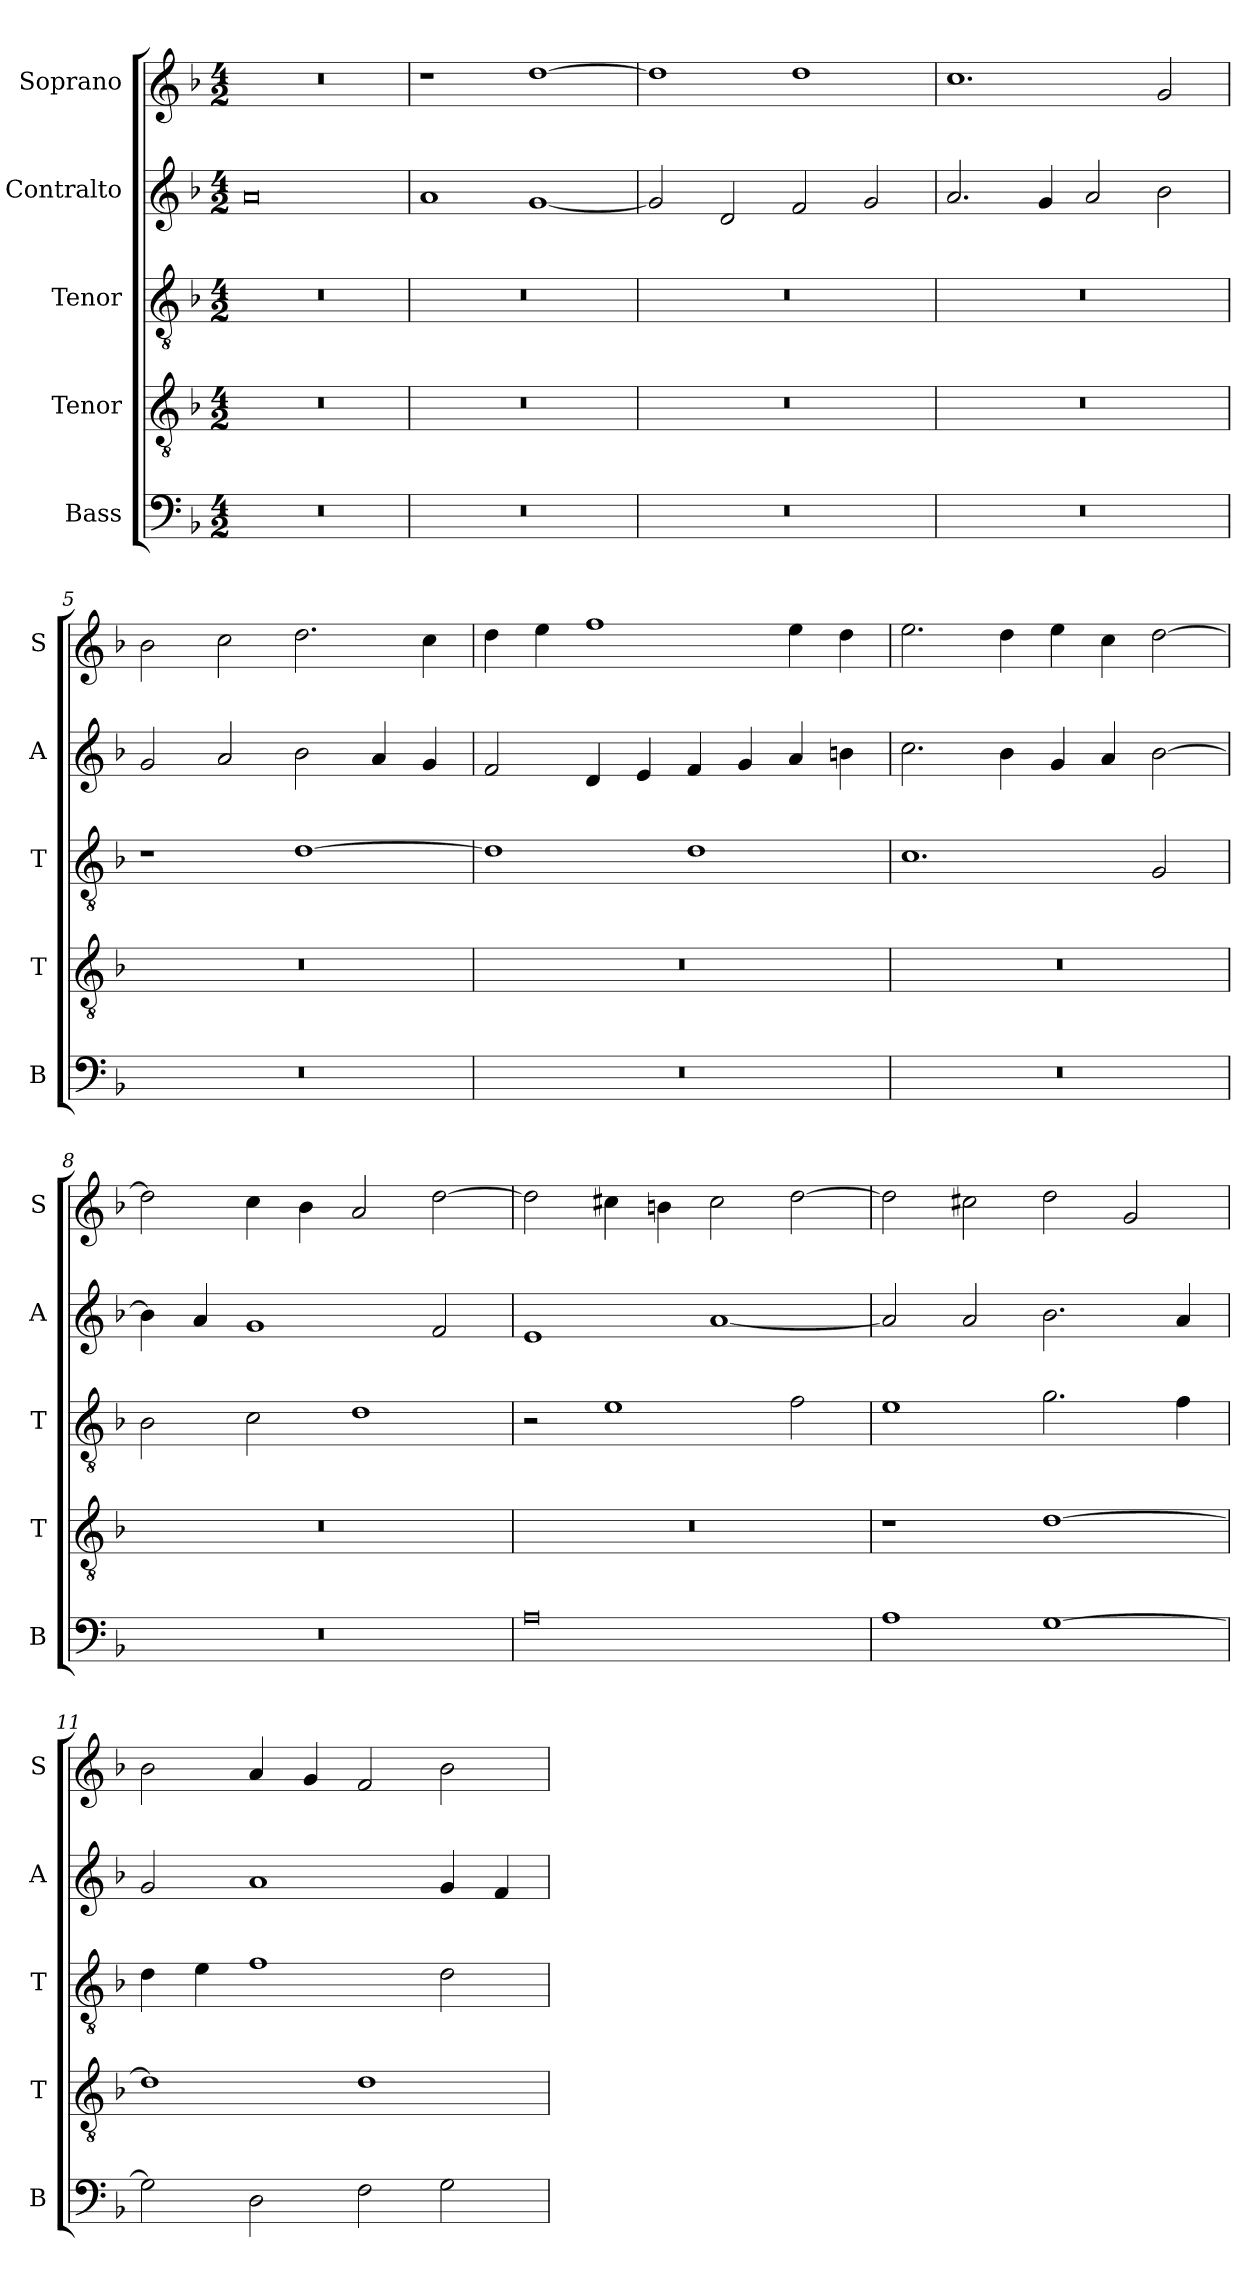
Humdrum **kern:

**kern	**kern	**kern	**kern	**kern
*part5	*part4	*part3	*part2	*part1
*staff5	*staff4	*staff3	*staff2	*staff1
*I"Bass	*I"Tenor	*I"Tenor	*I"Contralto	*I"Soprano
*I'B	*I'T	*I'T	*I'A	*I'S
*clefF4	*clefGv2	*clefGv2	*clefG2	*clefG2
*k[b-]	*k[b-]	*k[b-]	*k[b-]	*k[b-]
*D:aeo	*D:aeo	*D:aeo	*D:aeo	*D:aeo
*M4/2	*M4/2	*M4/2	*M4/2	*M4/2
=1	=1	=1	=1	=1
0r	0r	0r	0a	0r
=2	=2	=2	=2	=2
0r	0r	0r	1a	1r
.	.	.	[1g	[1dd
=3	=3	=3	=3	=3
0r	0r	0r	2g]	1dd]
.	.	.	2d	.
.	.	.	2f	1dd
.	.	.	2g	.
=4	=4	=4	=4	=4
0r	0r	0r	2.a	1.cc
.	.	.	4g	.
.	.	.	2a	.
.	.	.	2b-	2g
=5	=5	=5	=5	=5
0r	0r	1r	2g	2b-
.	.	.	2a	2cc
.	.	[1d	2b-	2.dd
.	.	.	4a	.
.	.	.	4g	4cc
=6	=6	=6	=6	=6
0r	0r	1d]	2f	4dd
.	.	.	.	4ee
.	.	.	4d	1ff
.	.	.	4e	.
.	.	1d	4f	.
.	.	.	4g	.
.	.	.	4a	4ee
.	.	.	4bn	4dd
=7	=7	=7	=7	=7
0r	0r	1.c	2.cc	2.ee
.	.	.	4b-	4dd
.	.	.	4g	4ee
.	.	.	4a	4cc
.	.	2G	[2b-	[2dd
=8	=8	=8	=8	=8
0r	0r	2B-	4b-]	2dd]
.	.	.	4a	.
.	.	2c	1g	4cc
.	.	.	.	4b-
.	.	1d	.	2a
.	.	.	2f	[2dd
=9	=9	=9	=9	=9
0A	0r	2r	1e	2dd]
.	.	1e	.	4cc#X
.	.	.	.	4bn
.	.	.	[1a	2cc#
.	.	2f	.	[2dd
=10	=10	=10	=10	=10
1A	1r	1e	2a]	2dd]
.	.	.	2a	2cc#X
[1G	[1d	2.g	2.b-	2dd
.	.	.	.	2g
.	.	4f	4a	.
=11	=11	=11	=11	=11
2G]	1d]	4d	2g	2b-
.	.	4e	.	.
2D	.	1f	1a	4a
.	.	.	.	4g
2F	1d	.	.	2f
2G	.	2d	4g	2b-
.	.	.	4f	.
=	=	=	=	=
*-	*-	*-	*-	*-
